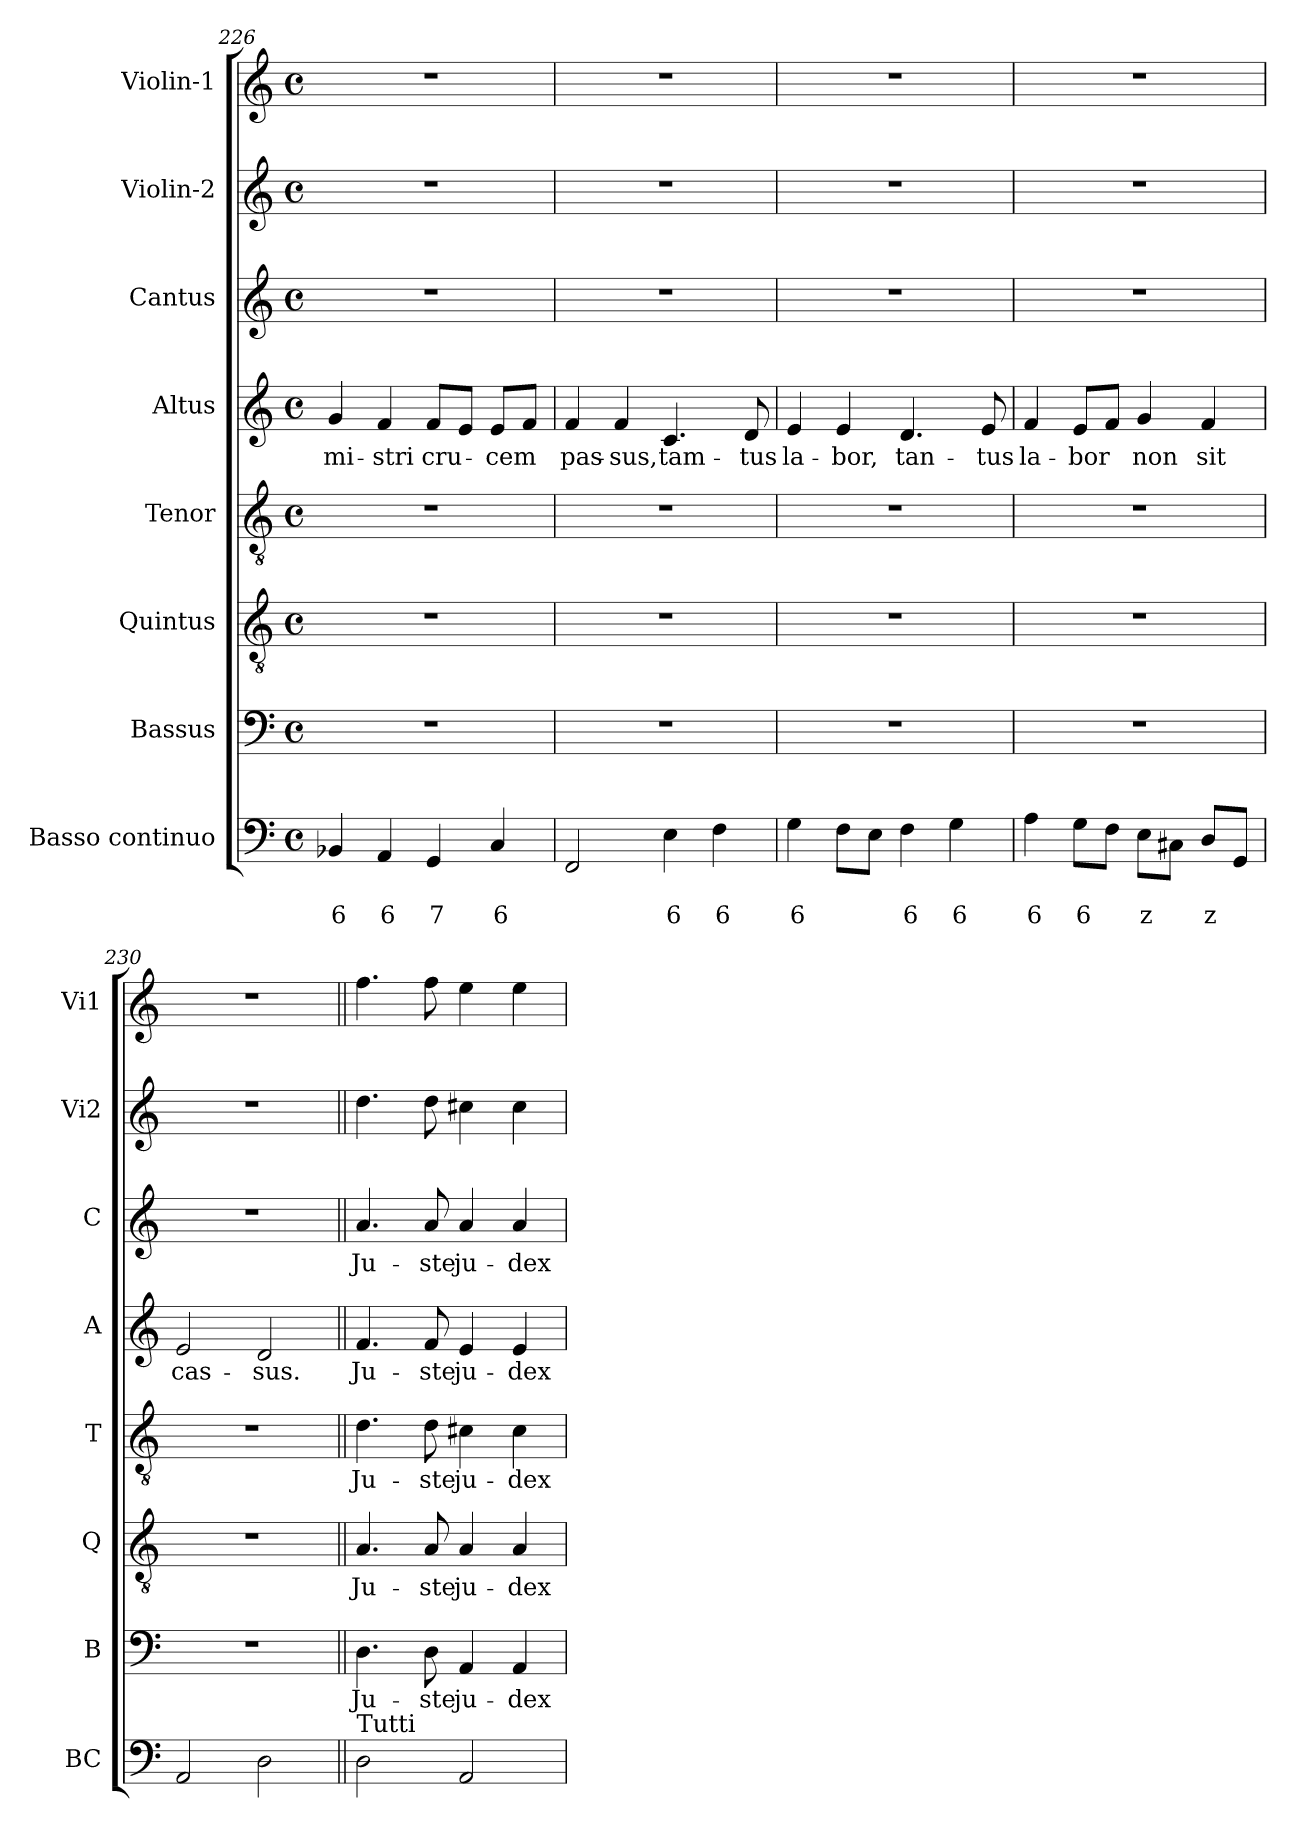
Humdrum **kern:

**kern	**text	**text	**kern	**text	**kern	**text	**kern	**text	**kern	**text	**kern	**text	**kern	**kern
*part8	*part8	*part8	*part7	*part7	*part6	*part6	*part5	*part5	*part4	*part4	*part3	*part3	*part2	*part1
*staff8	*staff8	*staff8	*staff7	*staff7	*staff6	*staff6	*staff5	*staff5	*staff4	*staff4	*staff3	*staff3	*staff2	*staff1
*I"Basso continuo	*	*	*I"Bassus	*	*I"Quintus	*	*I"Tenor	*	*I"Altus	*	*I"Cantus	*	*I"Violin-2	*I"Violin-1
*I'BC	*	*	*I'B	*	*I'Q	*	*I'T	*	*I'A	*	*I'C	*	*I'Vi2	*I'Vi1
*clefF4	*	*	*clefF4	*	*clefGv2	*	*clefGv2	*	*clefG2	*	*clefG2	*	*clefG2	*clefG2
*k[]	*	*	*k[]	*	*k[]	*	*k[]	*	*k[]	*	*k[]	*	*k[]	*k[]
*C:	*	*	*C:	*	*C:	*	*C:	*	*C:	*	*C:	*	*C:	*C:
*M4/4	*	*	*M4/4	*	*M4/4	*	*M4/4	*	*M4/4	*	*M4/4	*	*M4/4	*M4/4
*met(c)	*	*	*met(c)	*	*met(c)	*	*met(c)	*	*met(c)	*	*met(c)	*	*met(c)	*met(c)
=226	=226	=226	=226	=226	=226	=226	=226	=226	=226	=226	=226	=226	=226	=226
!	!	!LO:LY:b	!	!	!	!	!	!	!	!LO:LY:b	!	!	!	!
4BB-X/	.	6	1r	.	1r	.	1r	.	4g/	-mi-	1r	.	1r	1r
!	!	!LO:LY:b	!	!	!	!	!	!	!	!LO:LY:b	!	!	!	!
4AA/	.	6	.	.	.	.	.	.	4f/	-stri	.	.	.	.
!	!	!LO:LY:b	!	!	!	!	!	!	!	!LO:LY:b	!	!	!	!
4GG/	.	7	.	.	.	.	.	.	8f/L	cru-	.	.	.	.
.	.	.	.	.	.	.	.	.	8e/J	.	.	.	.	.
!	!	!LO:LY:b	!	!	!	!	!	!	!	!LO:LY:b	!	!	!	!
4C/	.	6	.	.	.	.	.	.	8e/L	-cem	.	.	.	.
.	.	.	.	.	.	.	.	.	8f/J	.	.	.	.	.
!!LO:LB:g=z
=227	=227	=227	=227	=227	=227	=227	=227	=227	=227	=227	=227	=227	=227	=227
!	!	!	!	!	!	!	!	!	!	!LO:LY:b	!	!	!	!
2FF/	.	.	1r	.	1r	.	1r	.	4f/	pas-	1r	.	1r	1r
!	!	!	!	!	!	!	!	!	!	!LO:LY:b	!	!	!	!
.	.	.	.	.	.	.	.	.	4f/	-sus,	.	.	.	.
!	!	!LO:LY:b	!	!	!	!	!	!	!	!LO:LY:b	!	!	!	!
4E\	.	6	.	.	.	.	.	.	4.c/	tam-	.	.	.	.
!	!	!LO:LY:b	!	!	!	!	!	!	!	!	!	!	!	!
4F\	.	6	.	.	.	.	.	.	.	.	.	.	.	.
!	!	!	!	!	!	!	!	!	!	!LO:LY:b	!	!	!	!
.	.	.	.	.	.	.	.	.	8d/	-tus	.	.	.	.
=228	=228	=228	=228	=228	=228	=228	=228	=228	=228	=228	=228	=228	=228	=228
!	!	!LO:LY:b	!	!	!	!	!	!	!	!LO:LY:b	!	!	!	!
4G\	.	6	1r	.	1r	.	1r	.	4e/	la-	1r	.	1r	1r
!	!	!	!	!	!	!	!	!	!	!LO:LY:b	!	!	!	!
8F\L	.	.	.	.	.	.	.	.	4e/	-bor,	.	.	.	.
8E\J	.	.	.	.	.	.	.	.	.	.	.	.	.	.
!	!	!LO:LY:b	!	!	!	!	!	!	!	!LO:LY:b	!	!	!	!
4F\	.	6	.	.	.	.	.	.	4.d/	tan-	.	.	.	.
!	!	!LO:LY:b	!	!	!	!	!	!	!	!	!	!	!	!
4G\	.	6	.	.	.	.	.	.	.	.	.	.	.	.
!	!	!	!	!	!	!	!	!	!	!LO:LY:b	!	!	!	!
.	.	.	.	.	.	.	.	.	8e/	-tus	.	.	.	.
=229	=229	=229	=229	=229	=229	=229	=229	=229	=229	=229	=229	=229	=229	=229
!	!	!LO:LY:b	!	!	!	!	!	!	!	!LO:LY:b	!	!	!	!
4A\	.	6	1r	.	1r	.	1r	.	4f/	la-	1r	.	1r	1r
!	!	!LO:LY:b	!	!	!	!	!	!	!	!LO:LY:b	!	!	!	!
8G\L	.	6	.	.	.	.	.	.	8e/L	-bor	.	.	.	.
8F\J	.	.	.	.	.	.	.	.	8f/J	.	.	.	.	.
!	!	!LO:LY:b	!	!	!	!	!	!	!	!LO:LY:b	!	!	!	!
8E\L	.	z	.	.	.	.	.	.	4g/	non	.	.	.	.
8C#X\J	.	.	.	.	.	.	.	.	.	.	.	.	.	.
!	!	!LO:LY:b	!	!	!	!	!	!	!	!LO:LY:b	!	!	!	!
8D/L	.	z	.	.	.	.	.	.	4f/	sit	.	.	.	.
8GG/J	.	.	.	.	.	.	.	.	.	.	.	.	.	.
=230	=230	=230	=230	=230	=230	=230	=230	=230	=230	=230	=230	=230	=230	=230
!	!	!	!	!	!	!	!	!	!	!LO:LY:b	!	!	!	!
2AA/	.	.	1r	.	1r	.	1r	.	2e/	cas-	1r	.	1r	1r
!	!	!	!	!	!	!	!	!	!	!LO:LY:b	!	!	!	!
2D\	.	.	.	.	.	.	.	.	2d/	-sus.	.	.	.	.
!!LO:LB:g=z
=231||	=231||	=231||	=231||	=231||	=231||	=231||	=231||	=231||	=231||	=231||	=231||	=231||	=231||	=231||
!LO:TX:a:t=Tutti	!	!	!	!	!	!	!	!	!	!	!	!	!	!
!	!	!	!	!LO:LY:b	!	!LO:LY:b	!	!LO:LY:b	!	!LO:LY:b	!	!LO:LY:b	!	!
2D\	.	.	4.D\	Ju-	4.A/	Ju-	4.d\	Ju-	4.f/	Ju-	4.a/	Ju-	4.dd\	4.ff\
!	!	!	!	!LO:LY:b	!	!LO:LY:b	!	!LO:LY:b	!	!LO:LY:b	!	!LO:LY:b	!	!
.	.	.	8D\	-ste	8A/	-ste	8d\	-ste	8f/	-ste	8a/	-ste	8dd\	8ff\
!	!	!	!	!LO:LY:b	!	!LO:LY:b	!	!LO:LY:b	!	!LO:LY:b	!	!LO:LY:b	!	!
2AA/	.	.	4AA/	ju-	4A/	ju-	4c#X\	ju-	4e/	ju-	4a/	ju-	4cc#X\	4ee\
!	!	!	!	!LO:LY:b	!	!LO:LY:b	!	!LO:LY:b	!	!LO:LY:b	!	!LO:LY:b	!	!
.	.	.	4AA/	-dex	4A/	-dex	4c#\	-dex	4e/	-dex	4a/	-dex	4cc#\	4ee\
=	=	=	=	=	=	=	=	=	=	=	=	=	=	=
*-	*-	*-	*-	*-	*-	*-	*-	*-	*-	*-	*-	*-	*-	*-
